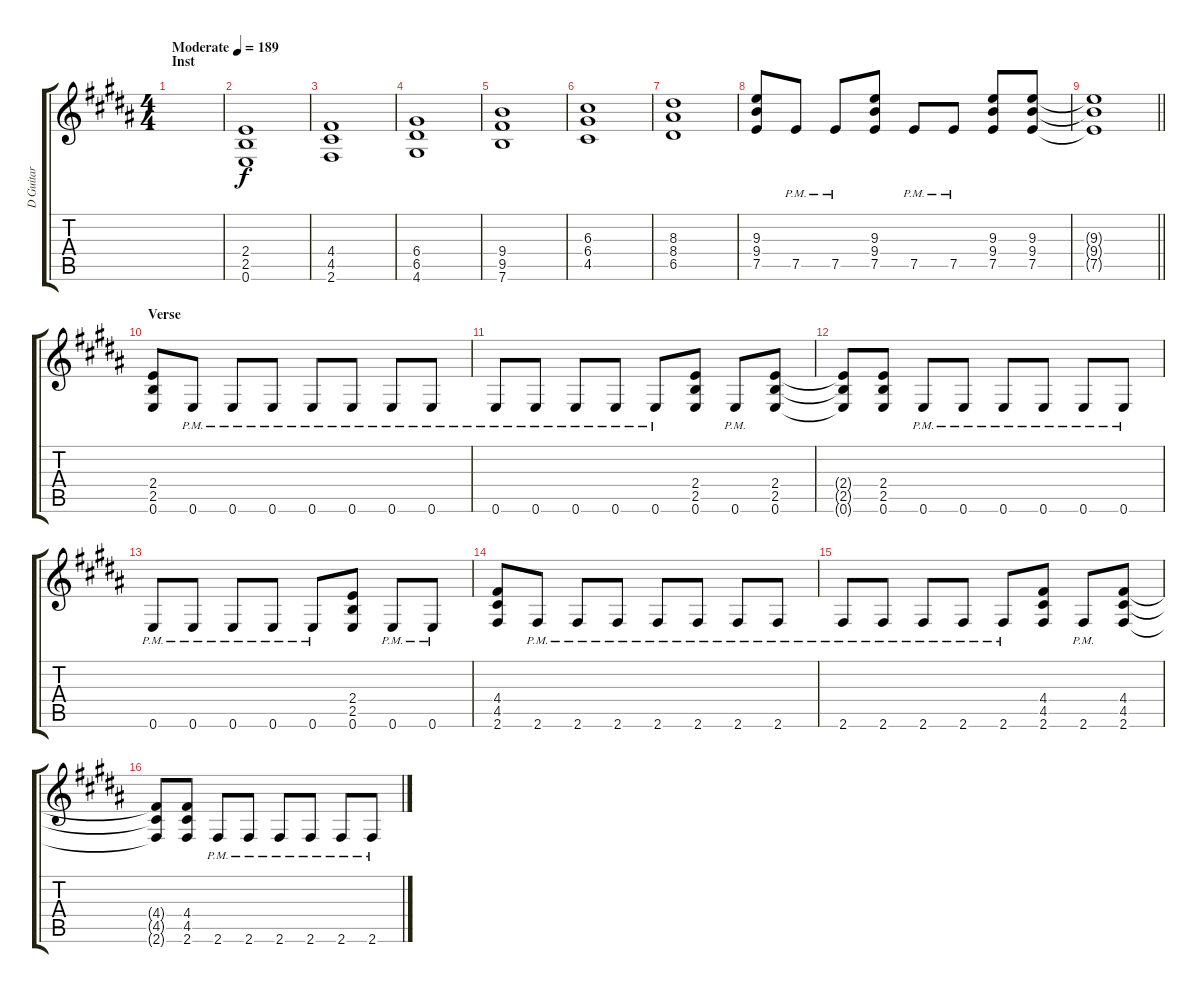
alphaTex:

\track ("D Guitar" "D Guitar") {instrument distortionguitar}
\staff {score tabs}
\tuning (E4 B3 G3 D3 A2 E2) {hide}
\ts (4 4)
\section ("" "Inst")
\tempo (189 "Moderate")
\clef g2
\ks b
|
(2.4 2.5 0.6).1 |
(4.4 4.5 2.6).1 |
(6.4 6.5 4.6).1 |
(9.4 9.5 7.6).1 |
(6.3 6.4 4.5).1 |
(8.3 8.4 6.5).1 |
(9.3 9.4 7.5).8 7.5{pm}.8 7.5{pm}.8 (9.3 9.4 7.5).8 7.5{pm}.8 7.5{pm}.8 (9.3 9.4 7.5).8 (9.3 9.4 7.5).8 |
\barLineRight lightlight
(9.3{t} 9.4{t} 7.5{t}).1 |
\section ("" "Verse")
(2.4 2.5 0.6).8 0.6{pm}.8 0.6{pm}.8 0.6{pm}.8 0.6{pm}.8 0.6{pm}.8 0.6{pm}.8 0.6{pm}.8 |
0.6{pm}.8 0.6{pm}.8 0.6{pm}.8 0.6{pm}.8 0.6{pm}.8 (2.4 2.5 0.6).8 0.6{pm}.8 (2.4 2.5 0.6).8 |
(2.4{t} 2.5{t} 0.6{t}).8 (2.4 2.5 0.6).8 0.6{pm}.8 0.6{pm}.8 0.6{pm}.8 0.6{pm}.8 0.6{pm}.8 0.6{pm}.8 |
0.6{pm}.8 0.6{pm}.8 0.6{pm}.8 0.6{pm}.8 0.6{pm}.8 (2.4 2.5 0.6).8 0.6{pm}.8 0.6{pm}.8 |
(4.4 4.5 2.6).8 2.6{pm}.8 2.6{pm}.8 2.6{pm}.8 2.6{pm}.8 2.6{pm}.8 2.6{pm}.8 2.6{pm}.8 |
2.6{pm}.8 2.6{pm}.8 2.6{pm}.8 2.6{pm}.8 2.6{pm}.8 (4.4 4.5 2.6).8 2.6{pm}.8 (4.4 4.5 2.6).8 |
(4.4{t} 4.5{t} 2.6{t}).8 (4.4 4.5 2.6).8 2.6{pm}.8 2.6{pm}.8 2.6{pm}.8 2.6{pm}.8 2.6{pm}.8 2.6{pm}.8
